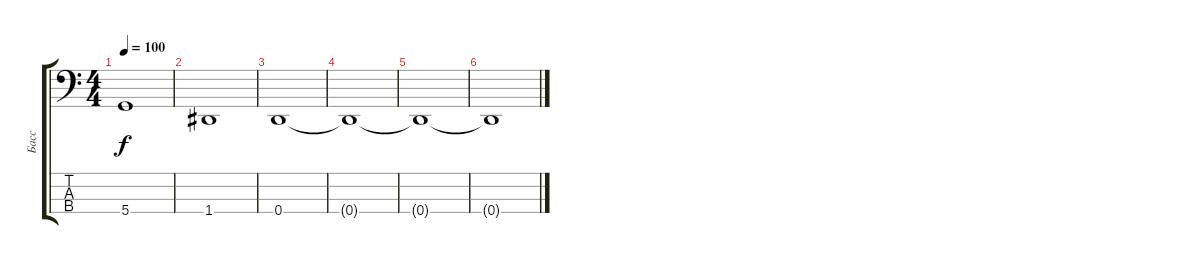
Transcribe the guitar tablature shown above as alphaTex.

\track ("Басс" "Басс") {instrument electricbassfinger}
\staff {score tabs}
\tuning (F2 C2 G1 D1) {hide}
\ts (4 4)
\tempo 100
\clef f4
\ks c
5.4.1{dy f} |
1.4.1 |
0.4.1 |
0.4{t}.1 |
0.4{t}.1 |
0.4{t}.1
